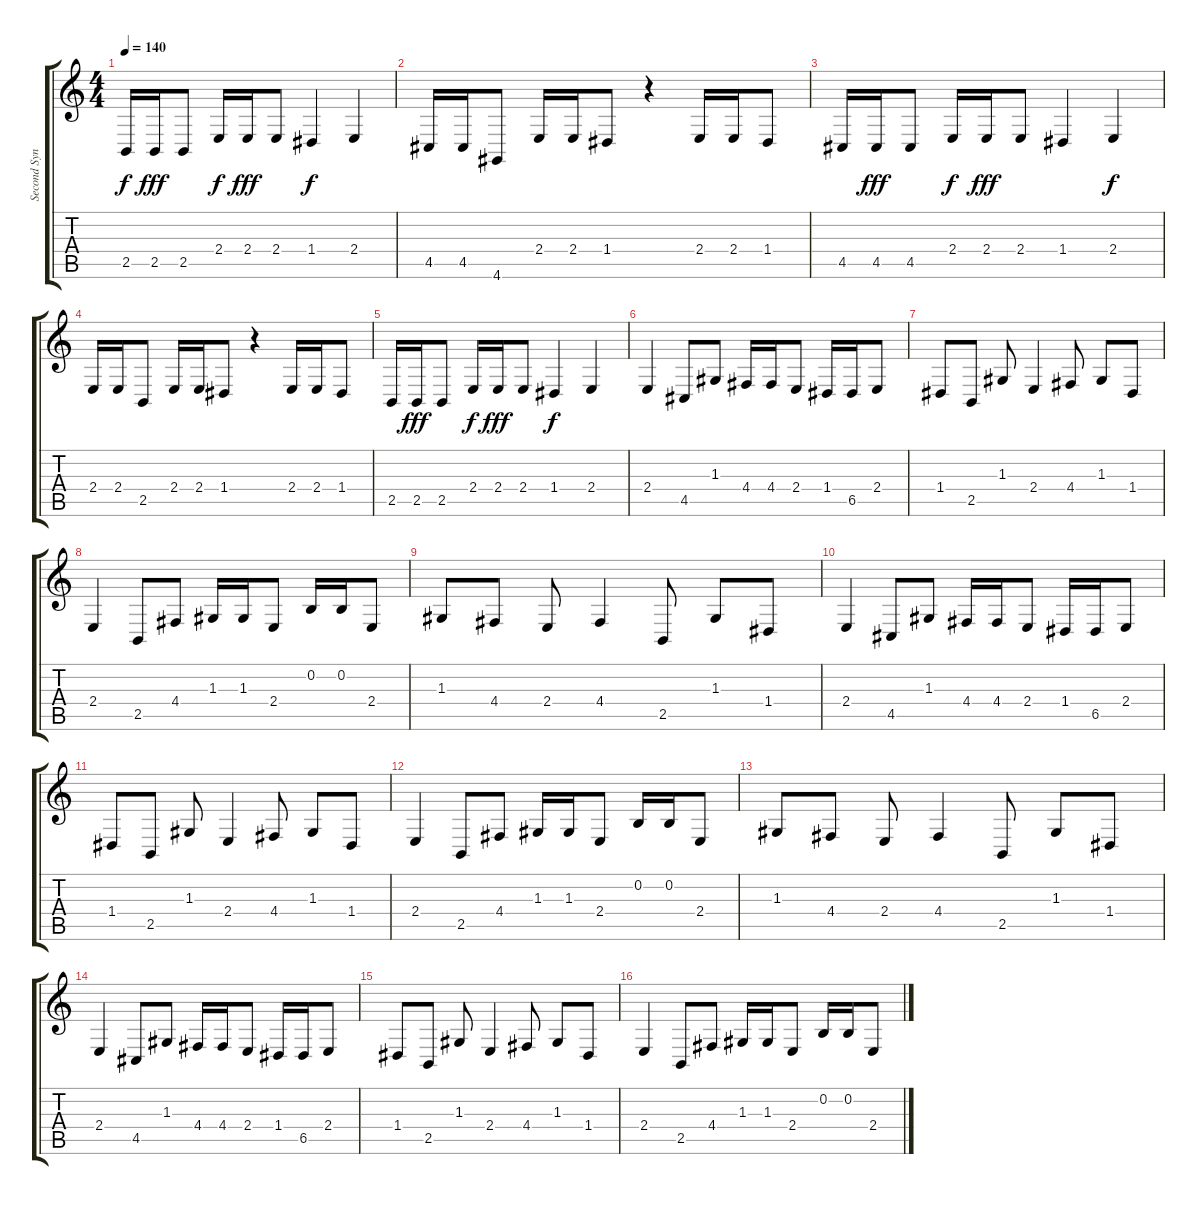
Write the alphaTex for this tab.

\track ("Second Synth" "Second Syn") {instrument lead2sawtooth}
\staff {score tabs}
\tuning (E4 B3 G3 D3 A2 E2) {hide}
\ts (4 4)
\tempo 140
\clef g2
\ks c
2.5.16{dy f} 2.5.16{dy fff} 2.5.8 2.4.16{dy f} 2.4.16{dy fff} 2.4.8 1.4.4{dy f} 2.4.4 |
4.5.16 4.5.16 4.6.8 2.4.16 2.4.16 1.4.8 r.4 2.4.16 2.4.16 1.4.8 |
4.5.16 4.5.16{dy fff} 4.5.8 2.4.16{dy f} 2.4.16{dy fff} 2.4.8 1.4.4 2.4.4{dy f} |
2.4.16 2.4.16 2.5.8 2.4.16 2.4.16 1.4.8 r.4 2.4.16 2.4.16 1.4.8 |
2.5.16 2.5.16{dy fff} 2.5.8 2.4.16{dy f} 2.4.16{dy fff} 2.4.8 1.4.4{dy f} 2.4.4 |
2.4.4 4.5.8 1.3.8 4.4.16 4.4.16 2.4.8 1.4.16 6.5.16 2.4.8 |
1.4.8 2.5.8 1.3.8 2.4.4 4.4.8 1.3.8 1.4.8 |
2.4.4 2.5.8 4.4.8 1.3.16 1.3.16 2.4.8 0.2.16 0.2.16 2.4.8 |
1.3.8 4.4.8 2.4.8 4.4.4 2.5.8 1.3.8 1.4.8 |
2.4.4 4.5.8 1.3.8 4.4.16 4.4.16 2.4.8 1.4.16 6.5.16 2.4.8 |
1.4.8 2.5.8 1.3.8 2.4.4 4.4.8 1.3.8 1.4.8 |
2.4.4 2.5.8 4.4.8 1.3.16 1.3.16 2.4.8 0.2.16 0.2.16 2.4.8 |
1.3.8 4.4.8 2.4.8 4.4.4 2.5.8 1.3.8 1.4.8 |
2.4.4 4.5.8 1.3.8 4.4.16 4.4.16 2.4.8 1.4.16 6.5.16 2.4.8 |
1.4.8 2.5.8 1.3.8 2.4.4 4.4.8 1.3.8 1.4.8 |
2.4.4 2.5.8 4.4.8 1.3.16 1.3.16 2.4.8 0.2.16 0.2.16 2.4.8
